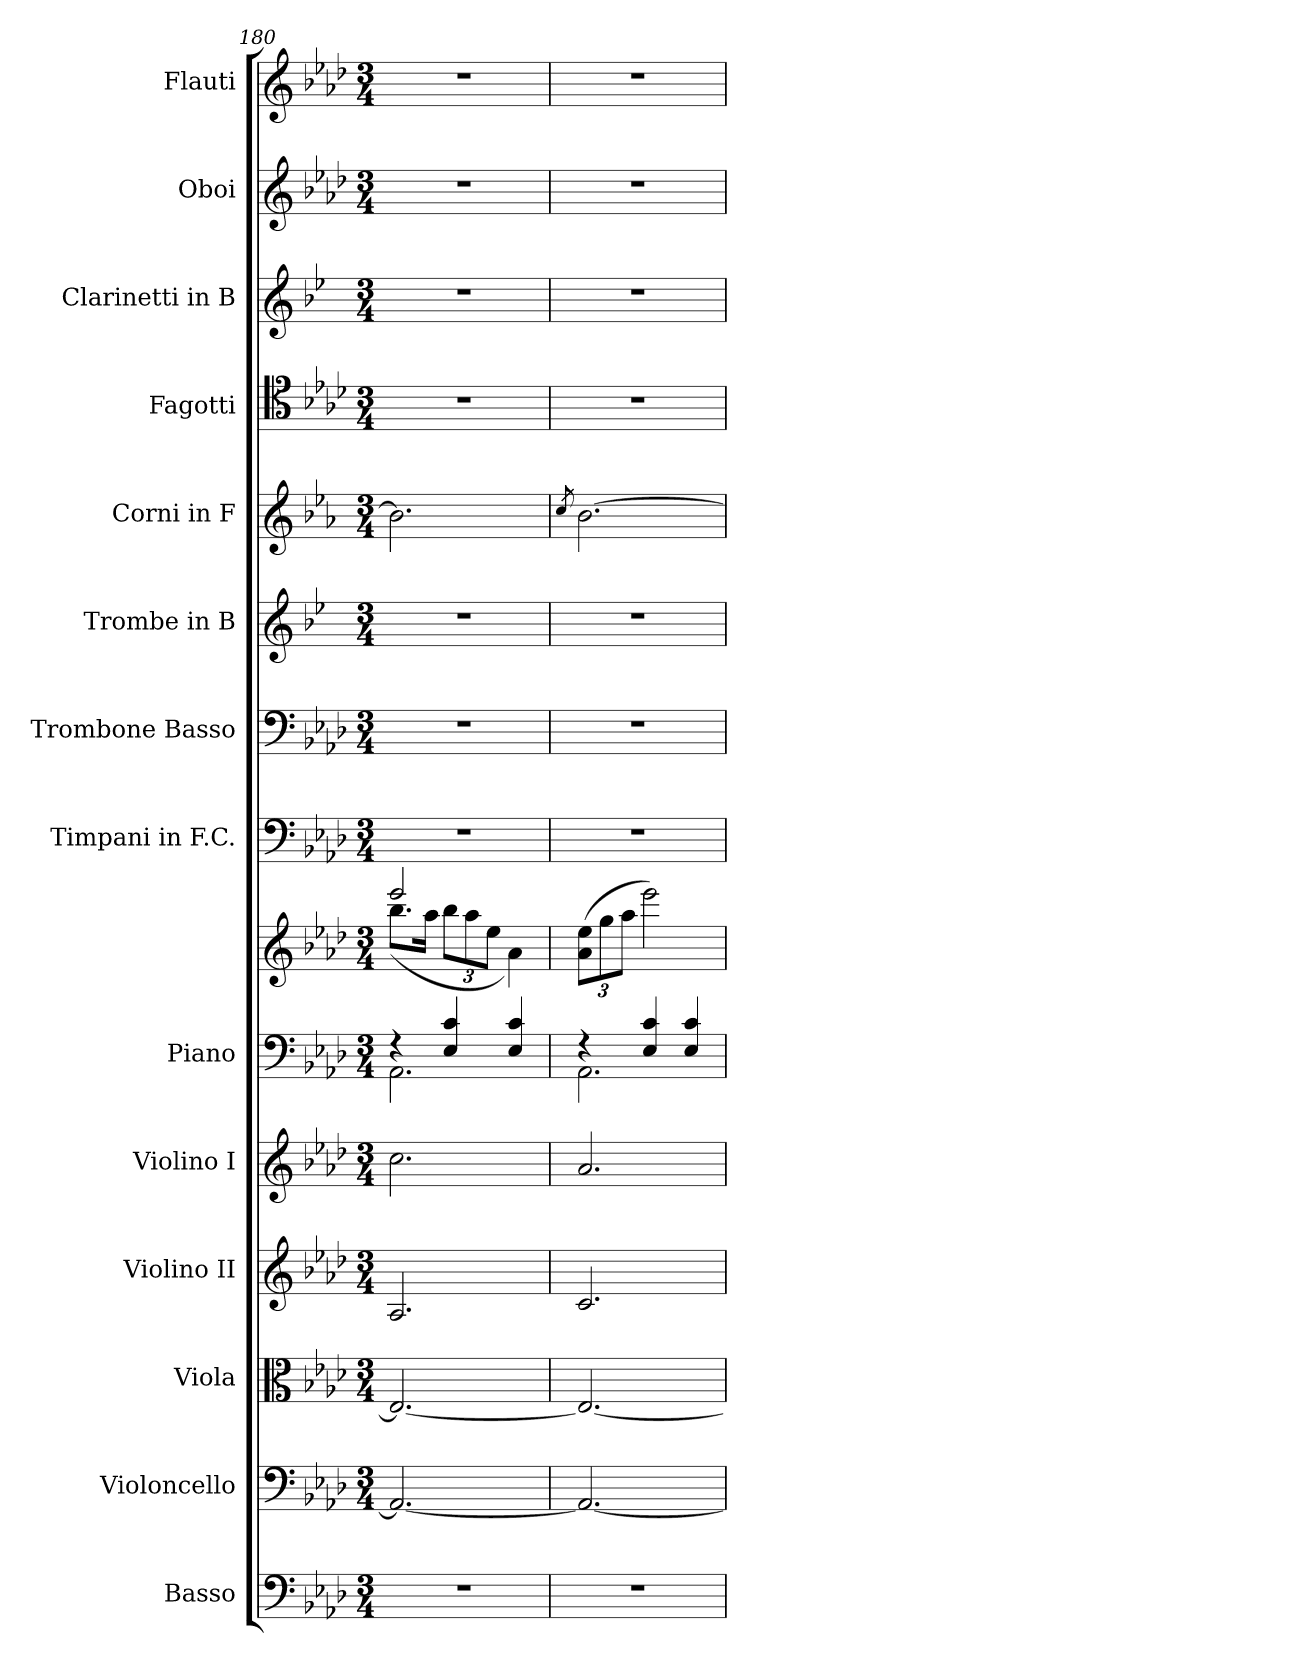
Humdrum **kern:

**kern	**kern	**kern	**kern	**kern	**kern	**kern	**kern	**kern	**kern	**kern	**kern	**kern	**kern	**kern
*part14	*part13	*part12	*part11	*part10	*part9	*part9	*part8	*part7	*part6	*part5	*part4	*part3	*part2	*part1
*staff15	*staff14	*staff13	*staff12	*staff11	*staff10	*staff9	*staff8	*staff7	*staff6	*staff5	*staff4	*staff3	*staff2	*staff1
*I"Basso	*I"Violoncello	*I"Viola	*I"Violino II	*I"Violino I	*I"Piano	*	*I"Timpani in F.C.	*I"Trombone Basso	*I"Trombe in B	*I"Corni in F	*I"Fagotti	*I"Clarinetti in B	*I"Oboi	*I"Flauti
*	*	*	*	*	*I'Pno.	*	*I'Timp.	*	*	*	*	*	*I'Ob.	*I'Fl.
!!LO:LB:g=z
*clefF4	*clefF4	*clefC3	*clefG2	*clefG2	*clefF4	*clefG2	*clefF4	*clefF4	*clefG2	*clefG2	*clefC4	*clefG2	*clefG2	*clefG2
*ITrd7c12	*	*	*	*	*	*	*	*	*ITrd1c2	*ITrd4c7	*	*ITrd1c2	*	*
*k[b-e-a-d-]	*k[b-e-a-d-]	*k[b-e-a-d-]	*k[b-e-a-d-]	*k[b-e-a-d-]	*k[b-e-a-d-]	*k[b-e-a-d-]	*k[b-e-a-d-]	*k[b-e-a-d-]	*k[b-e-a-d-]	*k[b-e-a-d-]	*k[b-e-a-d-]	*k[b-e-a-d-]	*k[b-e-a-d-]	*k[b-e-a-d-]
*M3/4	*M3/4	*M3/4	*M3/4	*M3/4	*M3/4	*M3/4	*M3/4	*M3/4	*M3/4	*M3/4	*M3/4	*M3/4	*M3/4	*M3/4
=180	=180	=180	=180	=180	=180	=180	=180	=180	=180	=180	=180	=180	=180	=180
*	*	*	*	*	*^	*^	*	*	*	*	*	*	*	*
2.r	2.AA-/_	2.E-/_	2.A-/	2.cc\	4r	2.AA-\	2eee-/	(<8.bb-\L	2.r	2.r	2.r	2.e-\]	2.r	2.r	2.r	2.r
.	.	.	.	.	.	.	.	16aa-\Jk	.	.	.	.	.	.	.	.
*	*	*	*	*	*	*	*	*Xbrackettup	*	*	*	*	*	*	*	*
.	.	.	.	.	4E-/ 4c/	.	.	12bb-\L	.	.	.	.	.	.	.	.
.	.	.	.	.	.	.	.	12aa-\	.	.	.	.	.	.	.	.
.	.	.	.	.	.	.	.	12ee-\J	.	.	.	.	.	.	.	.
.	.	.	.	.	4E-/ 4c/	.	4ryy	4a-\)	.	.	.	.	.	.	.	.
*	*	*	*	*	*	*	*v	*v	*	*	*	*	*	*	*	*
=181	=181	=181	=181	=181	=181	=181	=181	=181	=181	=181	=181	=181	=181	=181	=181
.	.	.	.	.	.	.	.	.	.	.	8qf/	.	.	.	.
2.r	2.AA-/_	2.E-/_	2.c/	2.a-/	4r	2.AA-\	(>12a-\ 12ee-\L	2.r	2.r	2.r	[2.e-\	2.r	2.r	2.r	2.r
.	.	.	.	.	.	.	12gg\	.	.	.	.	.	.	.	.
.	.	.	.	.	.	.	12aa-\J	.	.	.	.	.	.	.	.
.	.	.	.	.	4E-/ 4c/	.	2eee-\)	.	.	.	.	.	.	.	.
.	.	.	.	.	4E-/ 4c/	.	.	.	.	.	.	.	.	.	.
*	*	*	*	*	*v	*v	*	*	*	*	*	*	*	*	*
=	=	=	=	=	=	=	=	=	=	=	=	=	=	=
*-	*-	*-	*-	*-	*-	*-	*-	*-	*-	*-	*-	*-	*-	*-
